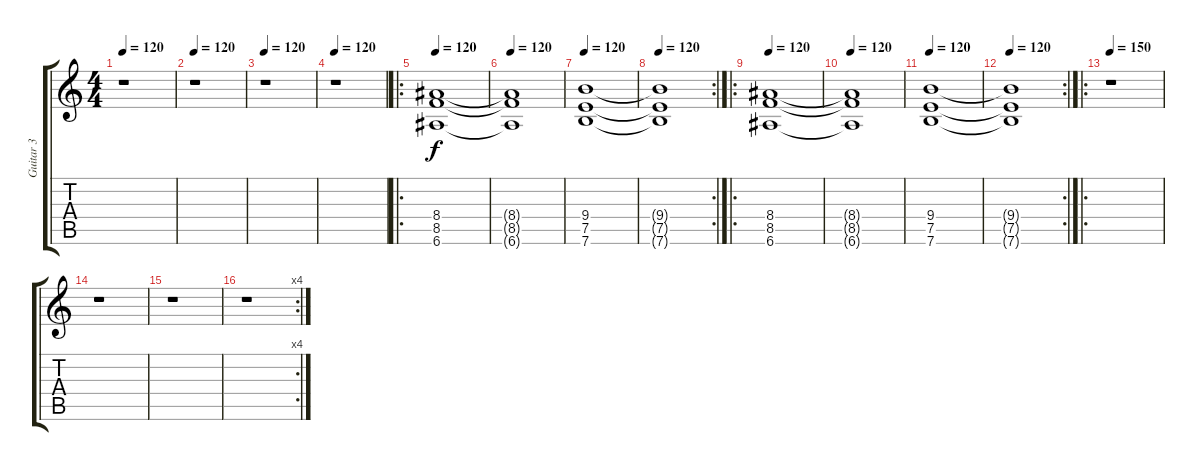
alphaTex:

\track ("Guitar 3" "Guitar 3") {instrument distortionguitar}
\staff {score tabs}
\tuning (E4 B3 G3 D3 A2 E2) {hide}
\ts (4 4)
\tempo 120
\clef g2
\ks c
r.1{dy f} |
\tempo 120
r.1 |
\tempo 120
r.1 |
\tempo 120
r.1 |
\ro
\tempo 120
(8.4 8.5 6.6).1 |
\tempo 120
(8.4{t} 8.5{t} 6.6{t}).1 |
\tempo 120
(9.4 7.5 7.6).1 |
\rc 2
\tempo 120
(9.4{t} 7.5{t} 7.6{t}).1 |
\ro
\tempo 120
(8.4 8.5 6.6).1 |
\tempo 120
(8.4{t} 8.5{t} 6.6{t}).1 |
\tempo 120
(9.4 7.5 7.6).1 |
\rc 2
\tempo 120
(9.4{t} 7.5{t} 7.6{t}).1 |
\ro
\tempo 150
r.1 |
r.1 |
r.1 |
\rc 4
r.1
